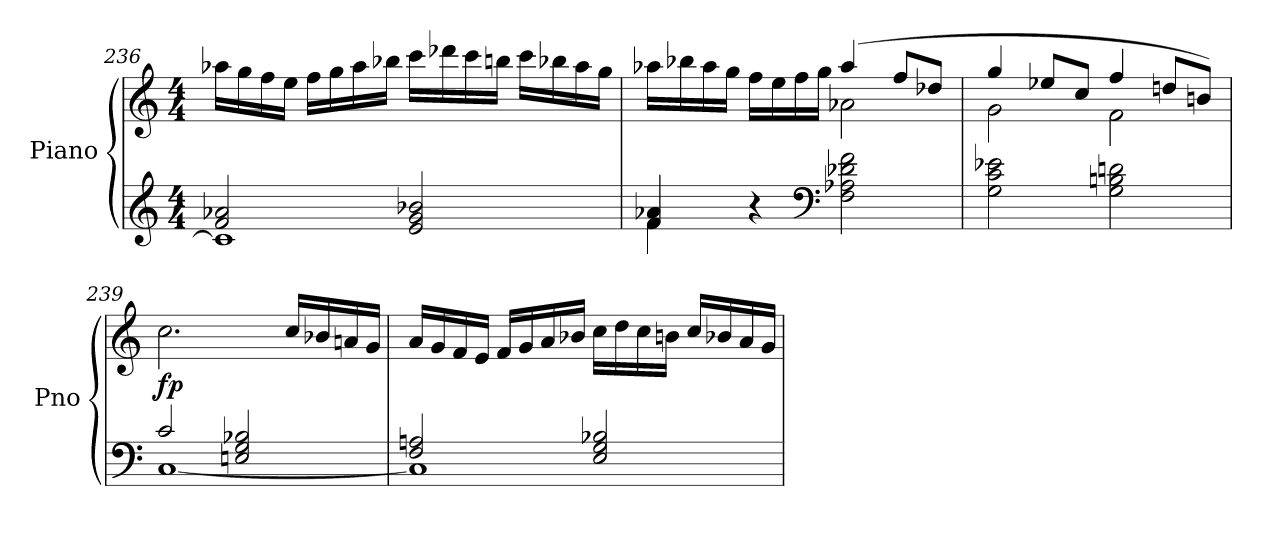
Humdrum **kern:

**kern	**kern	**dynam
*part1	*part1	*part1
*staff2	*staff1	*staff1/2
*I"Piano	*	*
*I'Pno	*	*
*clefG2	*clefG2	*
*k[]	*k[]	*
*M4/4	*M4/4	*
=236	=236	=236
*^	*	*
2f/ 2a-X/	1c]	16aa-X\LL	.
.	.	16gg\	.
.	.	16ff\	.
.	.	16ee\JJ	.
.	.	16ff\LL	.
.	.	16gg\	.
.	.	16aa-\	.
.	.	16bb-X\JJ	.
2e/ 2g/ 2b-X/	.	16ccc\LL	.
.	.	16ddd-X\	.
.	.	16ccc\	.
.	.	16bbn\JJ	.
.	.	16ccc\LL	.
.	.	16bb-X\	.
.	.	16aa-\	.
.	.	16gg\JJ	.
!!LO:LB:g=z
=237	=237	=237	=237
*	*	*^	*
4f/ 4a-X/	4f\	16aa-X\LL	2ryy	.
.	.	16bb-X\	.	.
.	.	16aa-\	.	.
.	.	16gg\JJ	.	.
4r	2.ryy	16ff\LL	.	.
.	.	16ee\	.	.
.	.	16ff\	.	.
.	.	16gg\JJ	.	.
*clefF4	*	*	*	*
2F\ 2A-X\ 2d-X\ 2f\	.	(4aa-/	2a-X\	.
.	.	8ff/L	.	.
.	.	8dd-X/J	.	.
*v	*v	*	*	*
=238	=238	=238	=238
2G\ 2c\ 2e-X\	4gg/	2g\	.
.	8ee-X/L	.	.
.	8cc/J	.	.
2G\ 2Bn\ 2dn\	4ff/	2f\	.
.	8ddn/L	.	.
.	8bn/J)	.	.
*	*v	*v	*
=239	=239	=239
*^	*	*
!	!	!	!LO:DY:b
2c/	[1C	2.cc\	fp
2En/ 2G/ 2B-X/	.	.	.
.	.	16cc/LL	.
.	.	16b-X/	.
.	.	16an/	.
.	.	16g/JJ	.
=240	=240	=240	=240
2F/ 2An/	1C]	16a/LL	.
.	.	16g/	.
.	.	16f/	.
.	.	16e/JJ	.
.	.	16f/LL	.
.	.	16g/	.
.	.	16a/	.
.	.	16b-X/JJ	.
2E/ 2G/ 2B-X/	.	16cc\LL	.
.	.	16dd\	.
.	.	16cc\	.
.	.	16bn\JJ	.
.	.	16cc/LL	.
.	.	16b-X/	.
.	.	16a/	.
.	.	16g/JJ	.
*v	*v	*	*
=	=	=
*-	*-	*-
